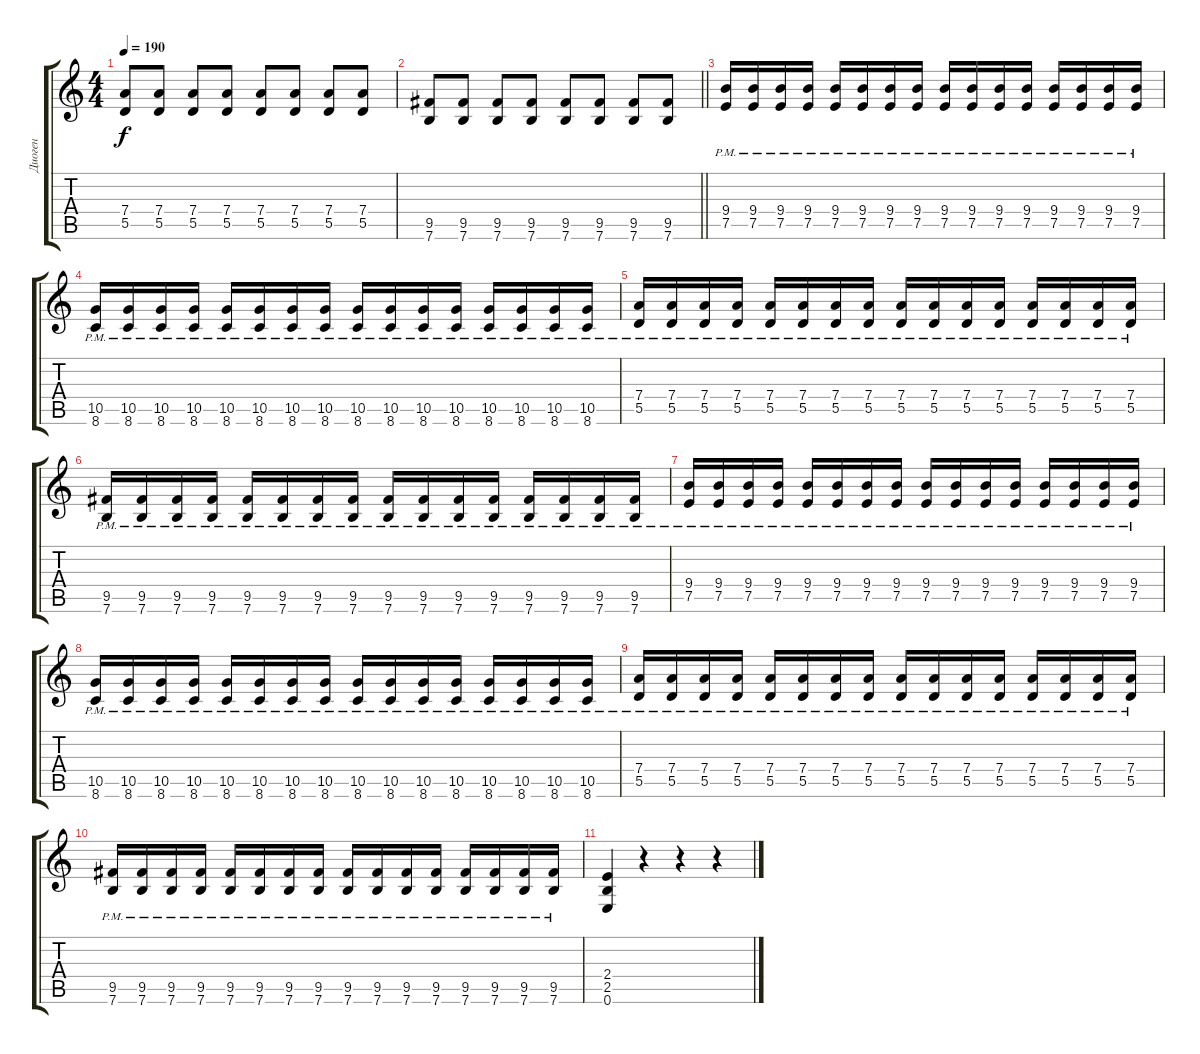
\track ("Диоген" "Диоген") {instrument distortionguitar}
\staff {score tabs}
\tuning (E4 B3 G3 D3 A2 E2) {hide}
\ts (4 4)
\tempo 190
\clef g2
\ks c
(7.4 5.5).8{dy f} (7.4 5.5).8 (7.4 5.5).8 (7.4 5.5).8 (7.4 5.5).8 (7.4 5.5).8 (7.4 5.5).8 (7.4 5.5).8 |
\barLineRight lightlight
(9.5 7.6).8 (9.5 7.6).8 (9.5 7.6).8 (9.5 7.6).8 (9.5 7.6).8 (9.5 7.6).8 (9.5 7.6).8 (9.5 7.6).8 |
(9.4{pm} 7.5{pm}).16 (9.4{pm} 7.5{pm}).16 (9.4{pm} 7.5{pm}).16 (9.4{pm} 7.5{pm}).16 (9.4{pm} 7.5{pm}).16 (9.4{pm} 7.5{pm}).16 (9.4{pm} 7.5{pm}).16 (9.4{pm} 7.5{pm}).16 (9.4{pm} 7.5{pm}).16 (9.4{pm} 7.5{pm}).16 (9.4{pm} 7.5{pm}).16 (9.4{pm} 7.5{pm}).16 (9.4{pm} 7.5{pm}).16 (9.4{pm} 7.5{pm}).16 (9.4{pm} 7.5{pm}).16 (9.4{pm} 7.5{pm}).16 |
(10.5{pm} 8.6{pm}).16 (10.5{pm} 8.6{pm}).16 (10.5{pm} 8.6{pm}).16 (10.5{pm} 8.6{pm}).16 (10.5{pm} 8.6{pm}).16 (10.5{pm} 8.6{pm}).16 (10.5{pm} 8.6{pm}).16 (10.5{pm} 8.6{pm}).16 (10.5{pm} 8.6{pm}).16 (10.5{pm} 8.6{pm}).16 (10.5{pm} 8.6{pm}).16 (10.5{pm} 8.6{pm}).16 (10.5{pm} 8.6{pm}).16 (10.5{pm} 8.6{pm}).16 (10.5{pm} 8.6{pm}).16 (10.5{pm} 8.6{pm}).16 |
(7.4{pm} 5.5{pm}).16 (7.4{pm} 5.5{pm}).16 (7.4{pm} 5.5{pm}).16 (7.4{pm} 5.5{pm}).16 (7.4{pm} 5.5{pm}).16 (7.4{pm} 5.5{pm}).16 (7.4{pm} 5.5{pm}).16 (7.4{pm} 5.5{pm}).16 (7.4{pm} 5.5{pm}).16 (7.4{pm} 5.5{pm}).16 (7.4{pm} 5.5{pm}).16 (7.4{pm} 5.5{pm}).16 (7.4{pm} 5.5{pm}).16 (7.4{pm} 5.5{pm}).16 (7.4{pm} 5.5{pm}).16 (7.4{pm} 5.5{pm}).16 |
(9.5{pm} 7.6{pm}).16 (9.5{pm} 7.6{pm}).16 (9.5{pm} 7.6{pm}).16 (9.5{pm} 7.6{pm}).16 (9.5{pm} 7.6{pm}).16 (9.5{pm} 7.6{pm}).16 (9.5{pm} 7.6{pm}).16 (9.5{pm} 7.6{pm}).16 (9.5{pm} 7.6{pm}).16 (9.5{pm} 7.6{pm}).16 (9.5{pm} 7.6{pm}).16 (9.5{pm} 7.6{pm}).16 (9.5{pm} 7.6{pm}).16 (9.5{pm} 7.6{pm}).16 (9.5{pm} 7.6{pm}).16 (9.5{pm} 7.6{pm}).16 |
(9.4{pm} 7.5{pm}).16 (9.4{pm} 7.5{pm}).16 (9.4{pm} 7.5{pm}).16 (9.4{pm} 7.5{pm}).16 (9.4{pm} 7.5{pm}).16 (9.4{pm} 7.5{pm}).16 (9.4{pm} 7.5{pm}).16 (9.4{pm} 7.5{pm}).16 (9.4{pm} 7.5{pm}).16 (9.4{pm} 7.5{pm}).16 (9.4{pm} 7.5{pm}).16 (9.4{pm} 7.5{pm}).16 (9.4{pm} 7.5{pm}).16 (9.4{pm} 7.5{pm}).16 (9.4{pm} 7.5{pm}).16 (9.4{pm} 7.5{pm}).16 |
(10.5{pm} 8.6{pm}).16 (10.5{pm} 8.6{pm}).16 (10.5{pm} 8.6{pm}).16 (10.5{pm} 8.6{pm}).16 (10.5{pm} 8.6{pm}).16 (10.5{pm} 8.6{pm}).16 (10.5{pm} 8.6{pm}).16 (10.5{pm} 8.6{pm}).16 (10.5{pm} 8.6{pm}).16 (10.5{pm} 8.6{pm}).16 (10.5{pm} 8.6{pm}).16 (10.5{pm} 8.6{pm}).16 (10.5{pm} 8.6{pm}).16 (10.5{pm} 8.6{pm}).16 (10.5{pm} 8.6{pm}).16 (10.5{pm} 8.6{pm}).16 |
(7.4{pm} 5.5{pm}).16 (7.4{pm} 5.5{pm}).16 (7.4{pm} 5.5{pm}).16 (7.4{pm} 5.5{pm}).16 (7.4{pm} 5.5{pm}).16 (7.4{pm} 5.5{pm}).16 (7.4{pm} 5.5{pm}).16 (7.4{pm} 5.5{pm}).16 (7.4{pm} 5.5{pm}).16 (7.4{pm} 5.5{pm}).16 (7.4{pm} 5.5{pm}).16 (7.4{pm} 5.5{pm}).16 (7.4{pm} 5.5{pm}).16 (7.4{pm} 5.5{pm}).16 (7.4{pm} 5.5{pm}).16 (7.4{pm} 5.5{pm}).16 |
(9.5{pm} 7.6{pm}).16 (9.5{pm} 7.6{pm}).16 (9.5{pm} 7.6{pm}).16 (9.5{pm} 7.6{pm}).16 (9.5{pm} 7.6{pm}).16 (9.5{pm} 7.6{pm}).16 (9.5{pm} 7.6{pm}).16 (9.5{pm} 7.6{pm}).16 (9.5{pm} 7.6{pm}).16 (9.5{pm} 7.6{pm}).16 (9.5{pm} 7.6{pm}).16 (9.5{pm} 7.6{pm}).16 (9.5{pm} 7.6{pm}).16 (9.5{pm} 7.6{pm}).16 (9.5{pm} 7.6{pm}).16 (9.5{pm} 7.6{pm}).16 |
(2.4 2.5 0.6).4 r.4 r.4 r.4
